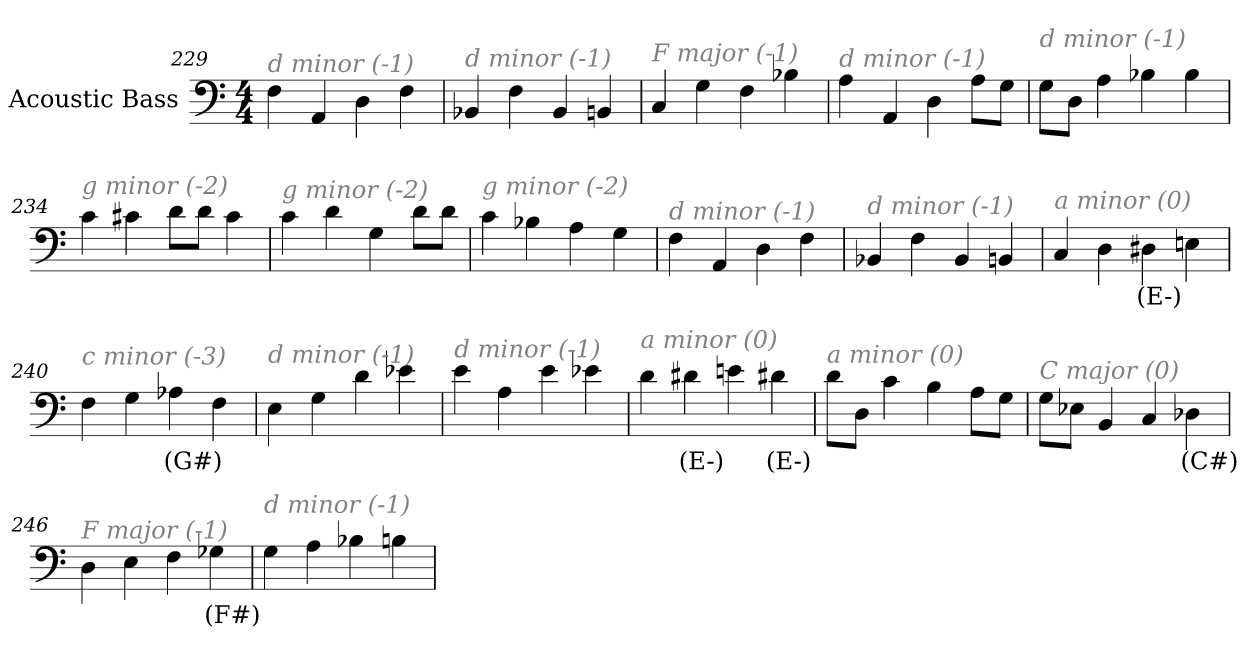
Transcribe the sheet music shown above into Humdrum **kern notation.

**kern	**text
*part1	*part1
*staff1	*staff1
*I"Acoustic Bass	*
*clefF4	*
*ITrd7c12	*
*k[]	*
*C:	*
*M4/4	*
=229	=229
!LO:TX:i:color=#808080:t=d minor (-1)	!
4FF	.
4AAA	.
4DD	.
4FF	.
=230	=230
!LO:TX:i:color=#808080:t=d minor (-1)	!
4BBB-X	.
4FF	.
4BBB-	.
4BBBn	.
=231	=231
!LO:TX:i:color=#808080:t=F major (-1)	!
4CC	.
4GG	.
4FF	.
4BB-X	.
=232	=232
!LO:TX:i:color=#808080:t=d minor (-1)	!
4AA	.
4AAA	.
4DD	.
8AAL	.
8GGJ	.
=233	=233
!LO:TX:i:color=#808080:t=d minor (-1)	!
8GGL	.
8DDJ	.
4AA	.
4BB-X	.
4BB-	.
=234	=234
!LO:TX:i:color=#808080:t=g minor (-2)	!
4C	.
4C#X	.
8DL	.
8DJ	.
4C#	.
=235	=235
!LO:TX:i:color=#808080:t=g minor (-2)	!
4C	.
4D	.
4GG	.
8DL	.
8DJ	.
=236	=236
!LO:TX:i:color=#808080:t=g minor (-2)	!
4C	.
4BB-X	.
4AA	.
4GG	.
=237	=237
!LO:TX:i:color=#808080:t=d minor (-1)	!
4FF	.
4AAA	.
4DD	.
4FF	.
=238	=238
!LO:TX:i:color=#808080:t=d minor (-1)	!
4BBB-X	.
4FF	.
4BBB-	.
4BBBn	.
=239	=239
!LO:TX:i:color=#808080:t=a minor (0)	!
4CC	.
4DD	.
4DD#Xi	(E-)
4EEn	.
=240	=240
!LO:TX:i:color=#808080:t=c minor (-3)	!
4FF	.
4GG	.
4AA-Xi	(G#)
4FF	.
=241	=241
!LO:TX:i:color=#808080:t=d minor (-1)	!
4EE	.
4GG	.
4D	.
4E-X	.
=242	=242
!LO:TX:i:color=#808080:t=d minor (-1)	!
4E	.
4AA	.
4E	.
4E-X	.
=243	=243
!LO:TX:i:color=#808080:t=a minor (0)	!
4D	.
4D#Xi	(E-)
4En	.
4D#Xi	(E-)
=244	=244
!LO:TX:i:color=#808080:t=a minor (0)	!
8DL	.
8DDJ	.
4C	.
4BB	.
8AAL	.
8GGJ	.
=245	=245
!LO:TX:i:color=#808080:t=C major (0)	!
8GGL	.
8EE-XJ	.
4BBB	.
4CC	.
4DD-Xi	(C#)
=246	=246
!LO:TX:i:color=#808080:t=F major (-1)	!
4DD	.
4EE	.
4FF	.
4GG-Xi	(F#)
=247	=247
!LO:TX:i:color=#808080:t=d minor (-1)	!
4GG	.
4AA	.
4BB-X	.
4BBn	.
=	=
*-	*-
